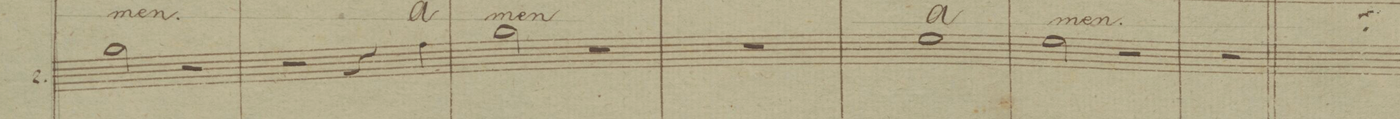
**kern	**text	**dynam
*I"Alto	*	*
*clefC3	*	*
*k[b-]	*	*
*met(c|)	*	*
*M2/2	*	*
2a\	.	.
2r	.	.
=106	=106	=106
2r	.	.
4r	.	.
4g\	.	.
=107	=107	=107
2a\	.	.
2r	.	.
=108	=108	=108
1r	.	.
=109	=109	=109
1f	.	.
=110	=110	=110
2f\	.	.
2r	.	.
=111	=111	=111
1r	.	.
==	==	==
*-	*-	*-
